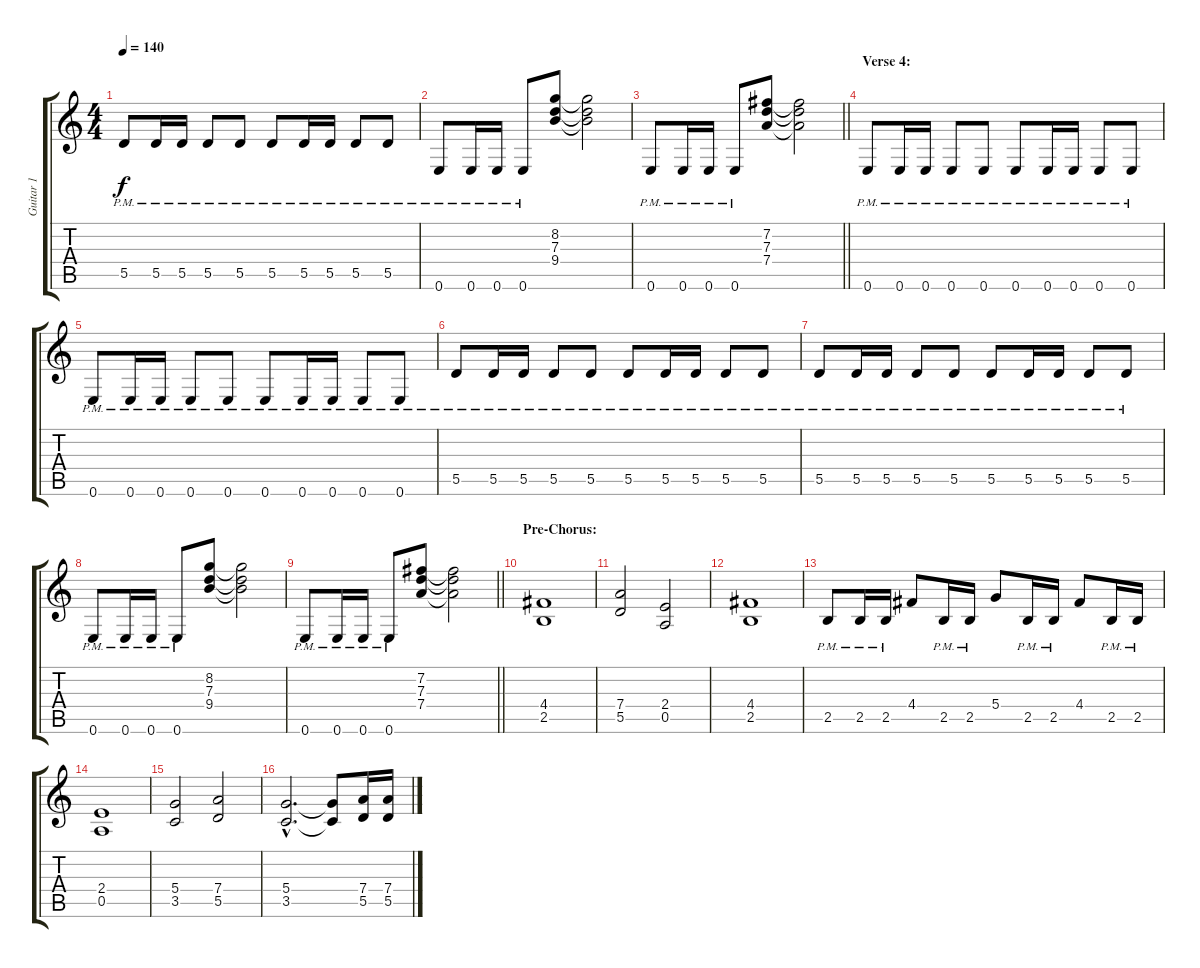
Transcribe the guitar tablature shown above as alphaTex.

\track ("Guitar 1" "Guitar 1") {instrument overdrivenguitar}
\staff {score tabs}
\tuning (E4 B3 G3 D3 A2 E2) {hide}
\ts (4 4)
\tempo 140
\clef g2
\ks c
5.5{pm}.8{dy f} 5.5{pm}.16 5.5{pm}.16 5.5{pm}.8 5.5{pm}.8 5.5{pm}.8 5.5{pm}.16 5.5{pm}.16 5.5{pm}.8 5.5{pm}.8 |
0.6{pm}.8 0.6{pm}.16 0.6{pm}.16 0.6{pm}.8 (8.2 7.3 9.4).8 (8.2{t} 7.3{t} 9.4{t}).2 |
\barLineRight lightlight
0.6{pm}.8 0.6{pm}.16 0.6{pm}.16 0.6{pm}.8 (7.2 7.3 7.4).8 (7.2{t} 7.3{t} 7.4{t}).2 |
\section ("" "Verse 4:")
0.6{pm}.8 0.6{pm}.16 0.6{pm}.16 0.6{pm}.8 0.6{pm}.8 0.6{pm}.8 0.6{pm}.16 0.6{pm}.16 0.6{pm}.8 0.6{pm}.8 |
0.6{pm}.8 0.6{pm}.16 0.6{pm}.16 0.6{pm}.8 0.6{pm}.8 0.6{pm}.8 0.6{pm}.16 0.6{pm}.16 0.6{pm}.8 0.6{pm}.8 |
5.5{pm}.8 5.5{pm}.16 5.5{pm}.16 5.5{pm}.8 5.5{pm}.8 5.5{pm}.8 5.5{pm}.16 5.5{pm}.16 5.5{pm}.8 5.5{pm}.8 |
5.5{pm}.8 5.5{pm}.16 5.5{pm}.16 5.5{pm}.8 5.5{pm}.8 5.5{pm}.8 5.5{pm}.16 5.5{pm}.16 5.5{pm}.8 5.5{pm}.8 |
0.6{pm}.8 0.6{pm}.16 0.6{pm}.16 0.6{pm}.8 (8.2 7.3 9.4).8 (8.2{t} 7.3{t} 9.4{t}).2 |
\barLineRight lightlight
0.6{pm}.8 0.6{pm}.16 0.6{pm}.16 0.6{pm}.8 (7.2 7.3 7.4).8 (7.2{t} 7.3{t} 7.4{t}).2 |
\section ("" "Pre-Chorus:")
(4.4 2.5).1 |
(7.4 5.5).2 (2.4 0.5).2 |
(4.4 2.5).1 |
2.5{pm}.8 2.5{pm}.16 2.5{pm}.16 4.4.8 2.5{pm}.16 2.5{pm}.16 5.4.8 2.5{pm}.16 2.5{pm}.16 4.4.8 2.5{pm}.16 2.5{pm}.16 |
(2.4 0.5).1 |
(5.4 3.5).2 (7.4 5.5).2 |
(5.4{hac} 3.5{hac}).2{d} (5.4{t} 3.5{t}).8 (7.4 5.5).16 (7.4 5.5).16
